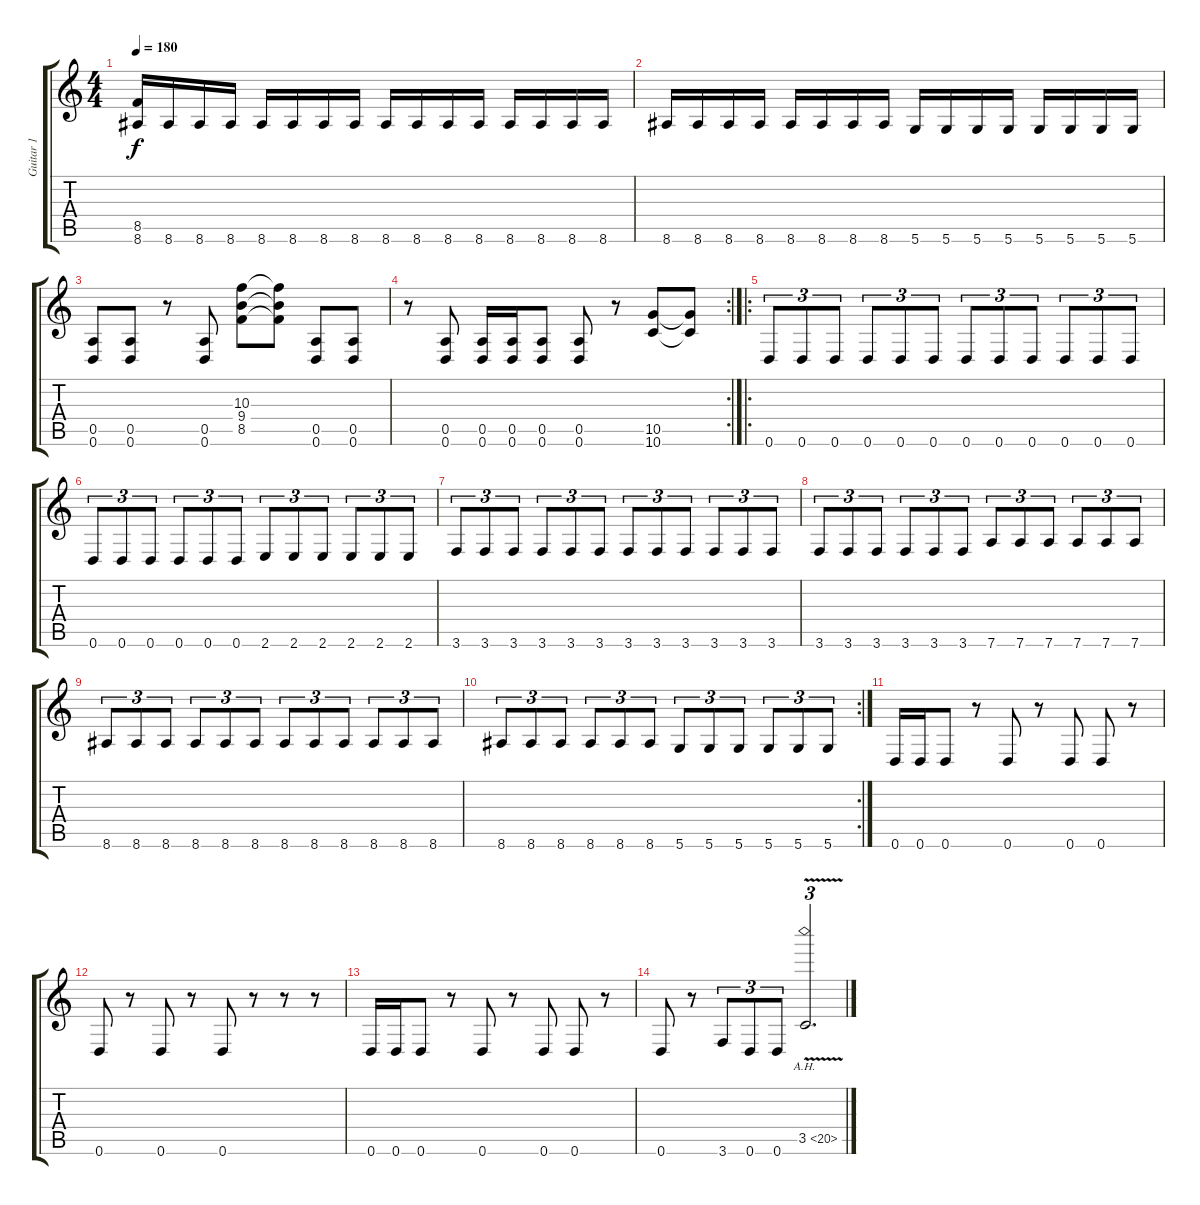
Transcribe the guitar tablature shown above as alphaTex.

\track ("Guitar 1" "Guitar 1") {instrument distortionguitar}
\staff {score tabs}
\tuning (E4 B3 G3 D3 A2 D2) {hide}
\ts (4 4)
\tempo 180
\clef g2
\ks c
(8.5 8.6).16{dy f} 8.6.16 8.6.16 8.6.16 8.6.16 8.6.16 8.6.16 8.6.16 8.6.16 8.6.16 8.6.16 8.6.16 8.6.16 8.6.16 8.6.16 8.6.16 |
8.6.16 8.6.16 8.6.16 8.6.16 8.6.16 8.6.16 8.6.16 8.6.16 5.6.16 5.6.16 5.6.16 5.6.16 5.6.16 5.6.16 5.6.16 5.6.16 |
(0.5 0.6).8 (0.5 0.6).8 r.8 (0.5 0.6).8 (10.3 9.4 8.5).8 (10.3{t} 9.4{t} 8.5{t}).8 (0.5 0.6).8 (0.5 0.6).8 |
\rc 2
r.8 (0.5 0.6).8 (0.5 0.6).16 (0.5 0.6).16 (0.5 0.6).8 (0.5 0.6).8 r.8 (10.5 10.6).8 (10.5{t} 10.6{t}).8 |
\ro
0.6.8{tu (3 2)} 0.6.8{tu (3 2)} 0.6.8{tu (3 2)} 0.6.8{tu (3 2)} 0.6.8{tu (3 2)} 0.6.8{tu (3 2)} 0.6.8{tu (3 2)} 0.6.8{tu (3 2)} 0.6.8{tu (3 2)} 0.6.8{tu (3 2)} 0.6.8{tu (3 2)} 0.6.8{tu (3 2)} |
0.6.8{tu (3 2)} 0.6.8{tu (3 2)} 0.6.8{tu (3 2)} 0.6.8{tu (3 2)} 0.6.8{tu (3 2)} 0.6.8{tu (3 2)} 2.6.8{tu (3 2)} 2.6.8{tu (3 2)} 2.6.8{tu (3 2)} 2.6.8{tu (3 2)} 2.6.8{tu (3 2)} 2.6.8{tu (3 2)} |
3.6.8{tu (3 2)} 3.6.8{tu (3 2)} 3.6.8{tu (3 2)} 3.6.8{tu (3 2)} 3.6.8{tu (3 2)} 3.6.8{tu (3 2)} 3.6.8{tu (3 2)} 3.6.8{tu (3 2)} 3.6.8{tu (3 2)} 3.6.8{tu (3 2)} 3.6.8{tu (3 2)} 3.6.8{tu (3 2)} |
3.6.8{tu (3 2)} 3.6.8{tu (3 2)} 3.6.8{tu (3 2)} 3.6.8{tu (3 2)} 3.6.8{tu (3 2)} 3.6.8{tu (3 2)} 7.6.8{tu (3 2)} 7.6.8{tu (3 2)} 7.6.8{tu (3 2)} 7.6.8{tu (3 2)} 7.6.8{tu (3 2)} 7.6.8{tu (3 2)} |
8.6.8{tu (3 2)} 8.6.8{tu (3 2)} 8.6.8{tu (3 2)} 8.6.8{tu (3 2)} 8.6.8{tu (3 2)} 8.6.8{tu (3 2)} 8.6.8{tu (3 2)} 8.6.8{tu (3 2)} 8.6.8{tu (3 2)} 8.6.8{tu (3 2)} 8.6.8{tu (3 2)} 8.6.8{tu (3 2)} |
\rc 2
8.6.8{tu (3 2)} 8.6.8{tu (3 2)} 8.6.8{tu (3 2)} 8.6.8{tu (3 2)} 8.6.8{tu (3 2)} 8.6.8{tu (3 2)} 5.6.8{tu (3 2)} 5.6.8{tu (3 2)} 5.6.8{tu (3 2)} 5.6.8{tu (3 2)} 5.6.8{tu (3 2)} 5.6.8{tu (3 2)} |
0.6.16{balance 11} 0.6.16 0.6.8 r.8 0.6.8 r.8 0.6.8 0.6.8 r.8 |
0.6.8 r.8 0.6.8 r.8 0.6.8 r.8 r.8 r.8 |
0.6.16 0.6.16 0.6.8 r.8 0.6.8 r.8 0.6.8 0.6.8 r.8 |
0.6.8 r.8 3.6.8{tu (3 2)} 0.6.8{tu (3 2)} 0.6.8{tu (3 2)} 3.5{ah 17 v}.2{d tu (3 2)}
